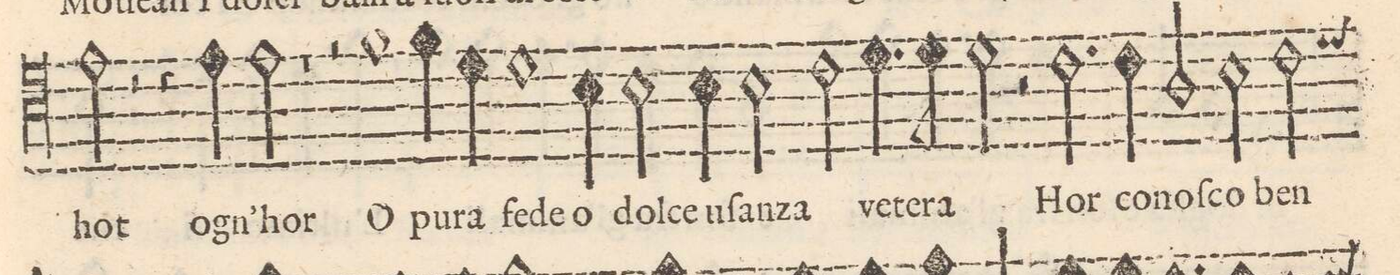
**kern	**text
*I"TENORE	*
*clefC4	*
*k[]	*
*met(C)	*
*M4/2	*
2e\	-hor
2r	.
=32-	=32-
4r	.
4e\	ogn'-
2e\	-hor
1r	.
=33-	=33-
2r	.
1f\	O
4f\	pu-
4d\	-ra
=34-	=34-
1d	fe-
4B\	-de o
2B\	dol-
4B\	-ce
=35-	=35-
2B\	uſan-
2c\	-za
4.d\	ve-
8d\	-te-
2d\	-ra
=36-	=36-
2r	.
2.c\	Hor
4c\	co-
2A/	-no-
=37-	=37-
2B\	ſco
2c\	ben
*-	*-
